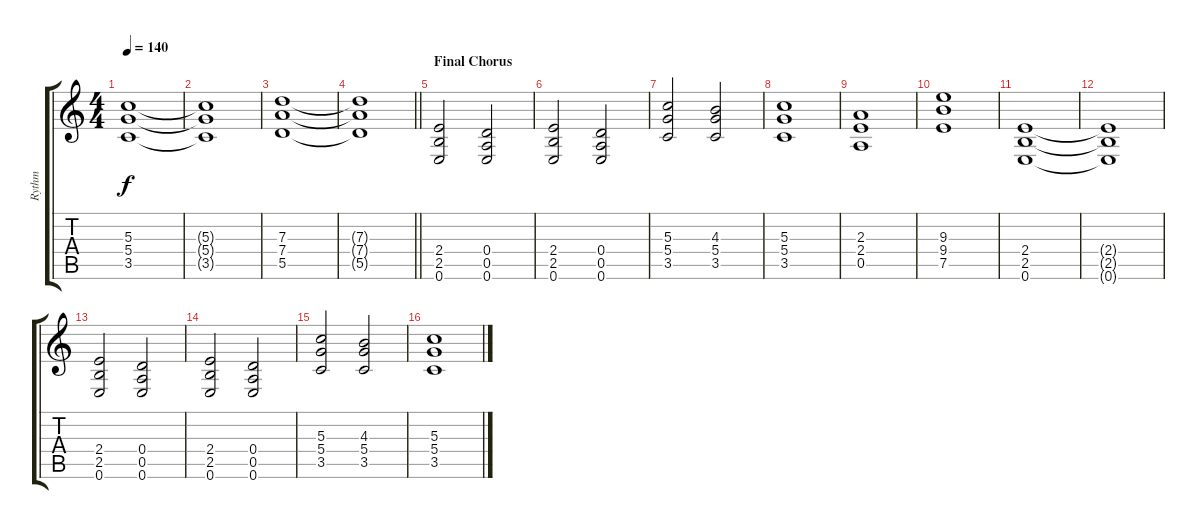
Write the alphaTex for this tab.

\track ("Rythm" "Rythm") {instrument distortionguitar}
\staff {score tabs}
\tuning (E4 B3 G3 D3 A2 E2) {hide}
\ts (4 4)
\tempo 140
\clef g2
\ks c
(5.3 5.4 3.5).1{dy f} |
(5.3{t} 5.4{t} 3.5{t}).1 |
(7.3 7.4 5.5).1 |
\barLineRight lightlight
(7.3{t} 7.4{t} 5.5{t}).1 |
\section ("" "Final Chorus")
(2.4 2.5 0.6).2 (0.4 0.5 0.6).2 |
(2.4 2.5 0.6).2 (0.4 0.5 0.6).2 |
(5.3 5.4 3.5).2 (4.3 5.4 3.5).2 |
(5.3 5.4 3.5).1 |
(2.3 2.4 0.5).1 |
(9.3 9.4 7.5).1 |
(2.4 2.5 0.6).1 |
(2.4{t} 2.5{t} 0.6{t}).1 |
(2.4 2.5 0.6).2 (0.4 0.5 0.6).2 |
(2.4 2.5 0.6).2 (0.4 0.5 0.6).2 |
(5.3 5.4 3.5).2 (4.3 5.4 3.5).2 |
(5.3 5.4 3.5).1
